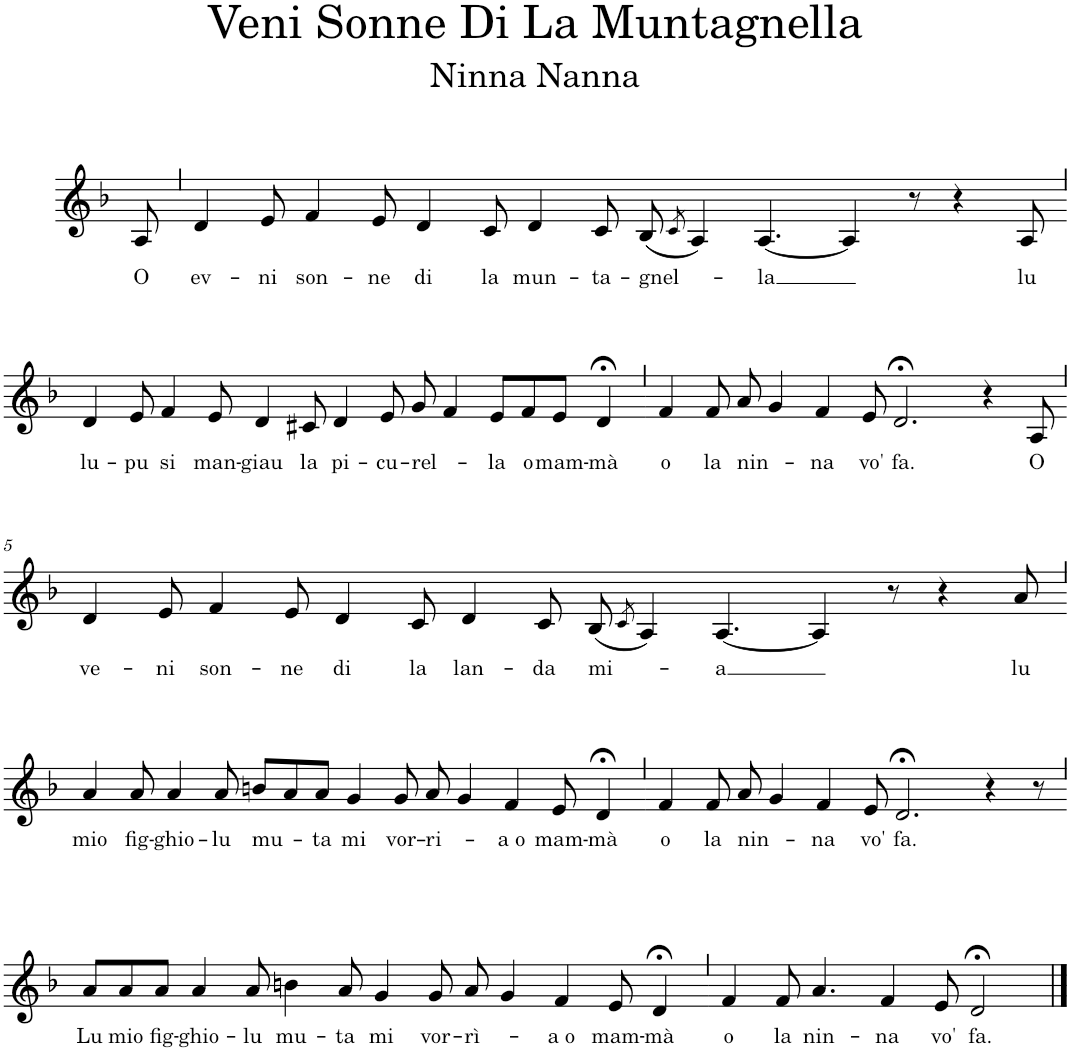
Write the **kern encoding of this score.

**kern	**text
*part1	*part1
*staff1	*staff1
*I"Voice	*
*I'Vo.	*
*clefG2	*
*k[b-]	*
*M24/8	*
=1	=1
!	!LO:LY:b
8A/	O
=2`	=2`
!	!LO:LY:b
4d/	ev-
!	!LO:LY:b
8e/	-ni
!	!LO:LY:b
4f/	son-
!	!LO:LY:b
8e/	-ne
!	!LO:LY:b
4d/	di
!	!LO:LY:b
8c/	la
!	!LO:LY:b
4d/	mun-
!	!LO:LY:b
8c/	-ta-
!	!LO:LY:b
(8B-/	-gnel-
8qc/	.
4A/)	.
!	!LO:LY:b
[4.A/	-la
4A/]	.
8r	.
4r	.
!	!LO:LY:b
8A/	lu
!!LO:LB:g=z
=3`	=3`
!	!LO:LY:b
4d/	lu-
!	!LO:LY:b
8e/	-pu
!	!LO:LY:b
4f/	si
!	!LO:LY:b
8e/	man-
!	!LO:LY:b
4d/	-giau
!	!LO:LY:b
8c#X/	la
!	!LO:LY:b
4d/	pi-
!	!LO:LY:b
8e/	-cu-
!	!LO:LY:b
8g/	-rel-
4f/	.
!	!LO:LY:b
8e/L	-la
!	!LO:LY:b
8f/	o
!	!LO:LY:b
8e/J	mam-
!	!LO:LY:b
4d;</	-mà
=4`	=4`
!	!LO:LY:b
4f/	o
!	!LO:LY:b
8f/	la
!	!LO:LY:b
8a/	nin-
4g/	.
!	!LO:LY:b
4f/	-na
!	!LO:LY:b
8e/	vo'
!	!LO:LY:b
2.d;</	fa.
4r	.
!	!LO:LY:b
8A/	O
!!LO:LB:g=z
=5`	=5`
!	!LO:LY:b
4d/	ve-
!	!LO:LY:b
8e/	-ni
!	!LO:LY:b
4f/	son-
!	!LO:LY:b
8e/	-ne
!	!LO:LY:b
4d/	di
!	!LO:LY:b
8c/	la
!	!LO:LY:b
4d/	lan-
!	!LO:LY:b
8c/	-da
!	!LO:LY:b
(8B-/	mi-
8qc/	.
4A/)	.
!	!LO:LY:b
[4.A/	-a
4A/]	.
8r	.
4r	.
!	!LO:LY:b
8a/	lu
!!LO:LB:g=z
=6`	=6`
!	!LO:LY:b
4a/	mio
!	!LO:LY:b
8a/	fig-
!	!LO:LY:b
4a/	-ghio-
!	!LO:LY:b
8a/	-lu
!	!LO:LY:b
8bn/L	mu-
8a/	.
!	!LO:LY:b
8a/J	-ta
!	!LO:LY:b
4g/	mi
!	!LO:LY:b
8g/	vor-
!	!LO:LY:b
8a/	-ri-
4g/	.
!	!LO:LY:b
4f/	-a o
!	!LO:LY:b
8e/	mam-
!	!LO:LY:b
4d;</	mà
=7`	=7`
!	!LO:LY:b
4f/	o
!	!LO:LY:b
8f/	la
!	!LO:LY:b
8a/	nin-
4g/	.
!	!LO:LY:b
4f/	-na
!	!LO:LY:b
8e/	vo'
!	!LO:LY:b
2.d;</	fa.
4r	.
8r	.
!!LO:LB:g=z
=8`	=8`
!	!LO:LY:b
8a/L	Lu
!	!LO:LY:b
8a/	mio
!	!LO:LY:b
8a/J	fig-
!	!LO:LY:b
4a/	-ghio-
!	!LO:LY:b
8a/	-lu
!	!LO:LY:b
4bn\	mu-
!	!LO:LY:b
8a/	-ta
!	!LO:LY:b
4g/	mi
!	!LO:LY:b
8g/	vor-
!	!LO:LY:b
8a/	-rì-
4g/	.
!	!LO:LY:b
4f/	-a o
!	!LO:LY:b
8e/	mam-
!	!LO:LY:b
4d;</	-mà
=9`	=9`
!	!LO:LY:b
4f/	o
!	!LO:LY:b
8f/	la
!	!LO:LY:b
4.a/	nin-
!	!LO:LY:b
4f/	-na
!	!LO:LY:b
8e/	vo'
!	!LO:LY:b
2d;</	fa.
==	==
*-	*-
